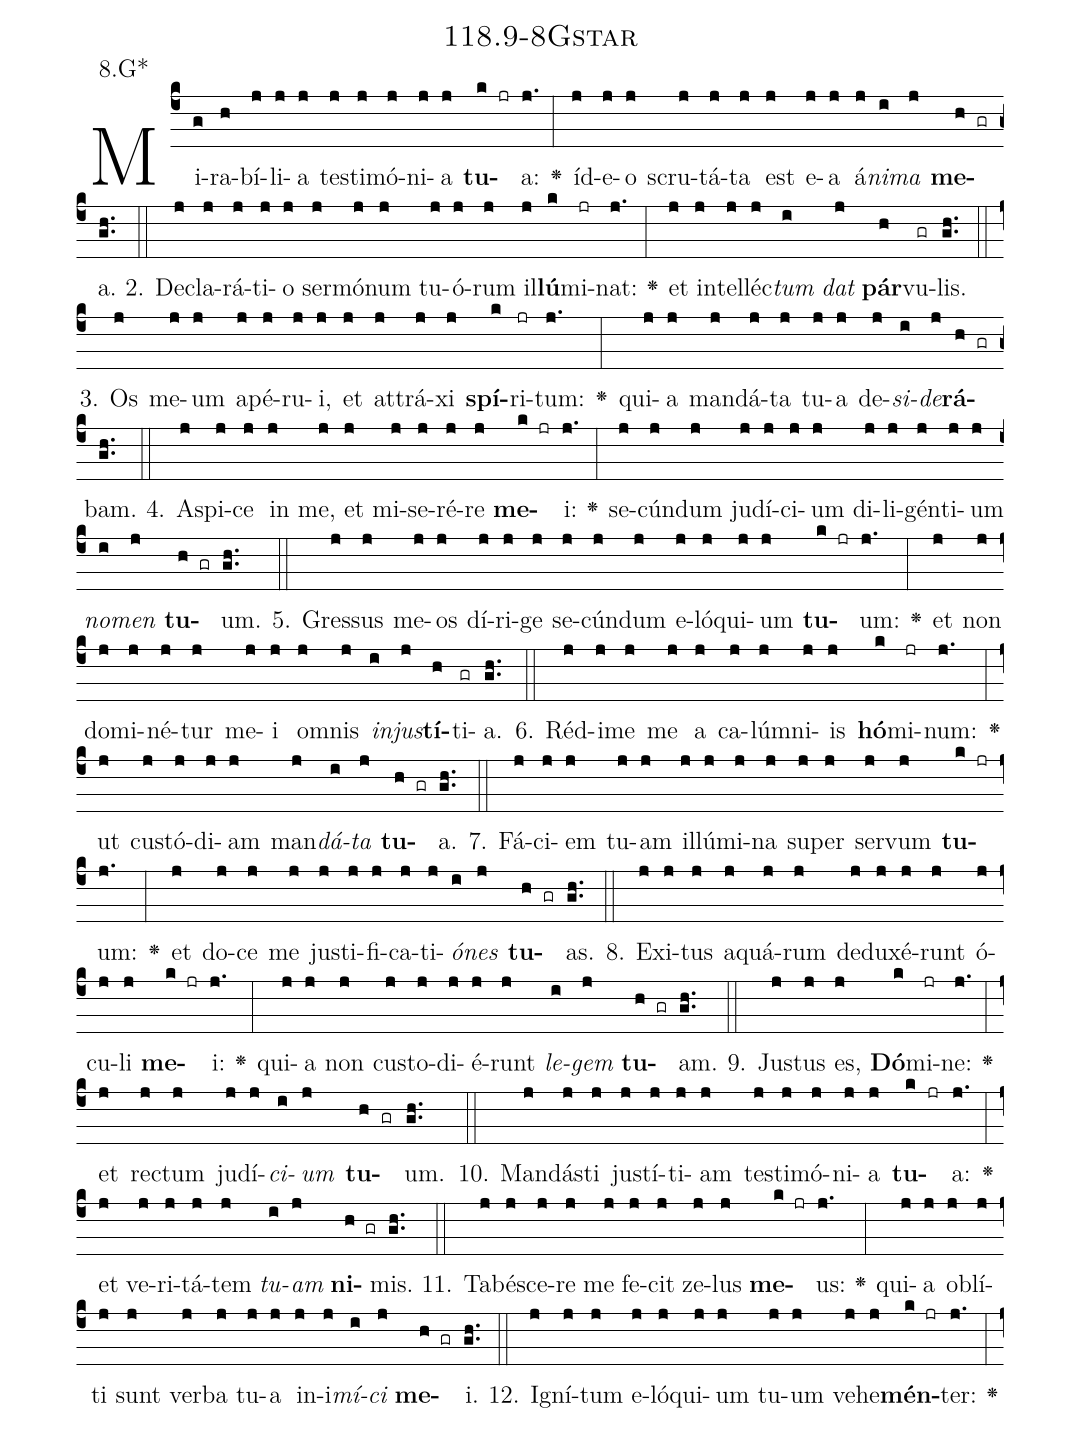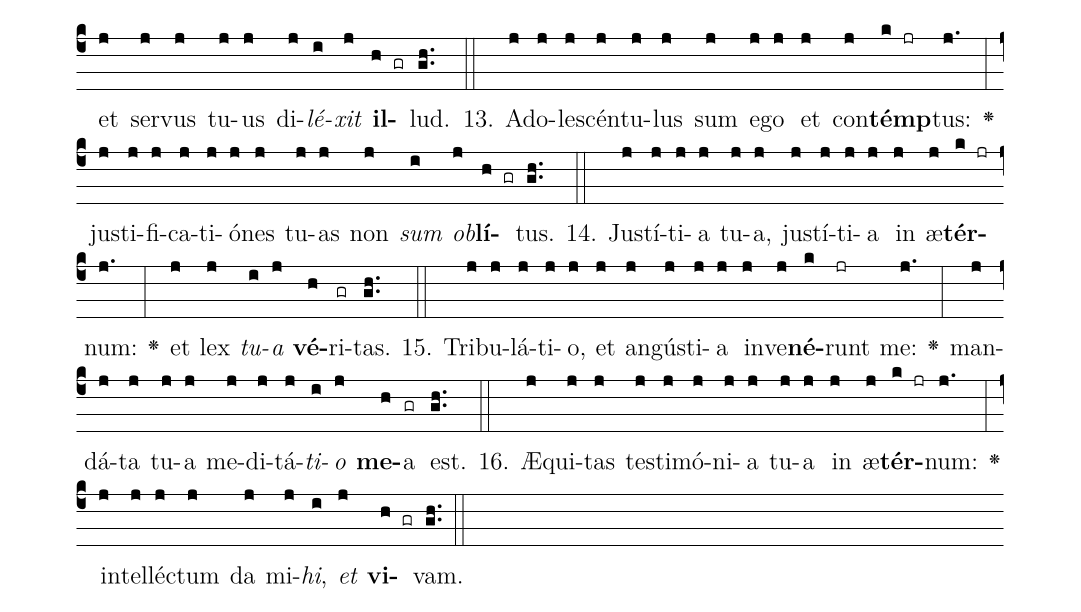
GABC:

name: 118.9-8Gstar;
annotation: 8.G*;
%%
(c4)Mi(g)ra(h)bí(j)li(j)a(j) tes(j)ti(j)mó(j)ni(j)a(j) <b>tu</b>(k jr)a:(j.) <v>\greheightstar</v>(:) íd(j)e(j)o(j) scru(j)tá(j)ta(j) est(j) e(j)a(j) á(j)<i>ni</i>(i)<i>ma</i>(j) <b>me</b>(h gr)a.(gh..) (::)
2. De(j)cla(j)rá(j)ti(j)o(j) ser(j)mó(j)num(j) tu(j)ó(j)rum(j) il(j)<b>lú</b>(k)mi(jr)nat:(j.) <v>\greheightstar</v>(:) et(j) in(j)tel(j)léc(j)<i>tum</i>(i) <i>dat</i>(j) <b>pár</b>(h)vu(gr)lis.(gh..) (::)
3. Os(j) me(j)um(j) a(j)pé(j)ru(j)i,(j) et(j) at(j)trá(j)xi(j) <b>spí</b>(k)ri(jr)tum:(j.) <v>\greheightstar</v>(:) qui(j)a(j) man(j)dá(j)ta(j) tu(j)a(j) de(j)<i>si</i>(i)<i>de</i>(j)<b>rá</b>(h gr)bam.(gh..) (::)
4. A(j)spi(j)ce(j) in(j) me,(j) et(j) mi(j)se(j)ré(j)re(j) <b>me</b>(k jr)i:(j.) <v>\greheightstar</v>(:) se(j)cún(j)dum(j) ju(j)dí(j)ci(j)um(j) di(j)li(j)gén(j)ti(j)um(j) <i>no</i>(i)<i>men</i>(j) <b>tu</b>(h gr)um.(gh..) (::)
5. Gres(j)sus(j) me(j)os(j) dí(j)ri(j)ge(j) se(j)cún(j)dum(j) e(j)ló(j)qui(j)um(j) <b>tu</b>(k jr)um:(j.) <v>\greheightstar</v>(:) et(j) non(j) do(j)mi(j)né(j)tur(j) me(j)i(j) om(j)nis(j) <i>in</i>(i)<i>jus</i>(j)<b>tí</b>(h)ti(gr)a.(gh..) (::)
6. Réd(j)i(j)me(j) me(j) a(j) ca(j)lúm(j)ni(j)is(j) <b>hó</b>(k)mi(jr)num:(j.) <v>\greheightstar</v>(:) ut(j) cus(j)tó(j)di(j)am(j) man(j)<i>dá</i>(i)<i>ta</i>(j) <b>tu</b>(h gr)a.(gh..) (::)
7. Fá(j)ci(j)em(j) tu(j)am(j) il(j)lú(j)mi(j)na(j) su(j)per(j) ser(j)vum(j) <b>tu</b>(k jr)um:(j.) <v>\greheightstar</v>(:) et(j) do(j)ce(j) me(j) jus(j)ti(j)fi(j)ca(j)ti(j)<i>ó</i>(i)<i>nes</i>(j) <b>tu</b>(h gr)as.(gh..) (::)
8. Ex(j)i(j)tus(j) a(j)quá(j)rum(j) de(j)du(j)xé(j)runt(j) ó(j)cu(j)li(j) <b>me</b>(k jr)i:(j.) <v>\greheightstar</v>(:) qui(j)a(j) non(j) cus(j)to(j)di(j)é(j)runt(j) <i>le</i>(i)<i>gem</i>(j) <b>tu</b>(h gr)am.(gh..) (::)
9. Jus(j)tus(j) es,(j) <b>Dó</b>(k)mi(jr)ne:(j.) <v>\greheightstar</v>(:) et(j) rec(j)tum(j) ju(j)dí(j)<i>ci</i>(i)<i>um</i>(j) <b>tu</b>(h gr)um.(gh..) (::)
10. Man(j)dás(j)ti(j) jus(j)tí(j)ti(j)am(j) tes(j)ti(j)mó(j)ni(j)a(j) <b>tu</b>(k jr)a:(j.) <v>\greheightstar</v>(:) et(j) ve(j)ri(j)tá(j)tem(j) <i>tu</i>(i)<i>am</i>(j) <b>ni</b>(h gr)mis.(gh..) (::)
11. Ta(j)bé(j)sce(j)re(j) me(j) fe(j)cit(j) ze(j)lus(j) <b>me</b>(k jr)us:(j.) <v>\greheightstar</v>(:) qui(j)a(j) ob(j)lí(j)ti(j) sunt(j) ver(j)ba(j) tu(j)a(j) in(j)i(j)<i>mí</i>(i)<i>ci</i>(j) <b>me</b>(h gr)i.(gh..) (::)
12. I(j)gní(j)tum(j) e(j)ló(j)qui(j)um(j) tu(j)um(j) ve(j)he(j)<b>mén</b>(k jr)ter:(j.) <v>\greheightstar</v>(:) et(j) ser(j)vus(j) tu(j)us(j) di(j)<i>lé</i>(i)<i>xit</i>(j) <b>il</b>(h gr)lud.(gh..) (::)
13. Ad(j)o(j)le(j)scén(j)tu(j)lus(j) sum(j) e(j)go(j) et(j) con(j)<b>témp</b>(k jr)tus:(j.) <v>\greheightstar</v>(:) jus(j)ti(j)fi(j)ca(j)ti(j)ó(j)nes(j) tu(j)as(j) non(j) <i>sum</i>(i) <i>ob</i>(j)<b>lí</b>(h gr)tus.(gh..) (::)
14. Jus(j)tí(j)ti(j)a(j) tu(j)a,(j) jus(j)tí(j)ti(j)a(j) in(j) æ(j)<b>tér</b>(k jr)num:(j.) <v>\greheightstar</v>(:) et(j) lex(j) <i>tu</i>(i)<i>a</i>(j) <b>vé</b>(h)ri(gr)tas.(gh..) (::)
15. Tri(j)bu(j)lá(j)ti(j)o,(j) et(j) an(j)gús(j)ti(j)a(j) in(j)ve(j)<b>né</b>(k)runt(jr) me:(j.) <v>\greheightstar</v>(:) man(j)dá(j)ta(j) tu(j)a(j) me(j)di(j)tá(j)<i>ti</i>(i)<i>o</i>(j) <b>me</b>(h)a(gr) est.(gh..) (::)
16. Æ(j)qui(j)tas(j) tes(j)ti(j)mó(j)ni(j)a(j) tu(j)a(j) in(j) æ(j)<b>tér</b>(k jr)num:(j.) <v>\greheightstar</v>(:) in(j)tel(j)léc(j)tum(j) da(j) mi(j)<i>hi</i>,(i) <i>et</i>(j) <b>vi</b>(h gr)vam.(gh..) (::)
